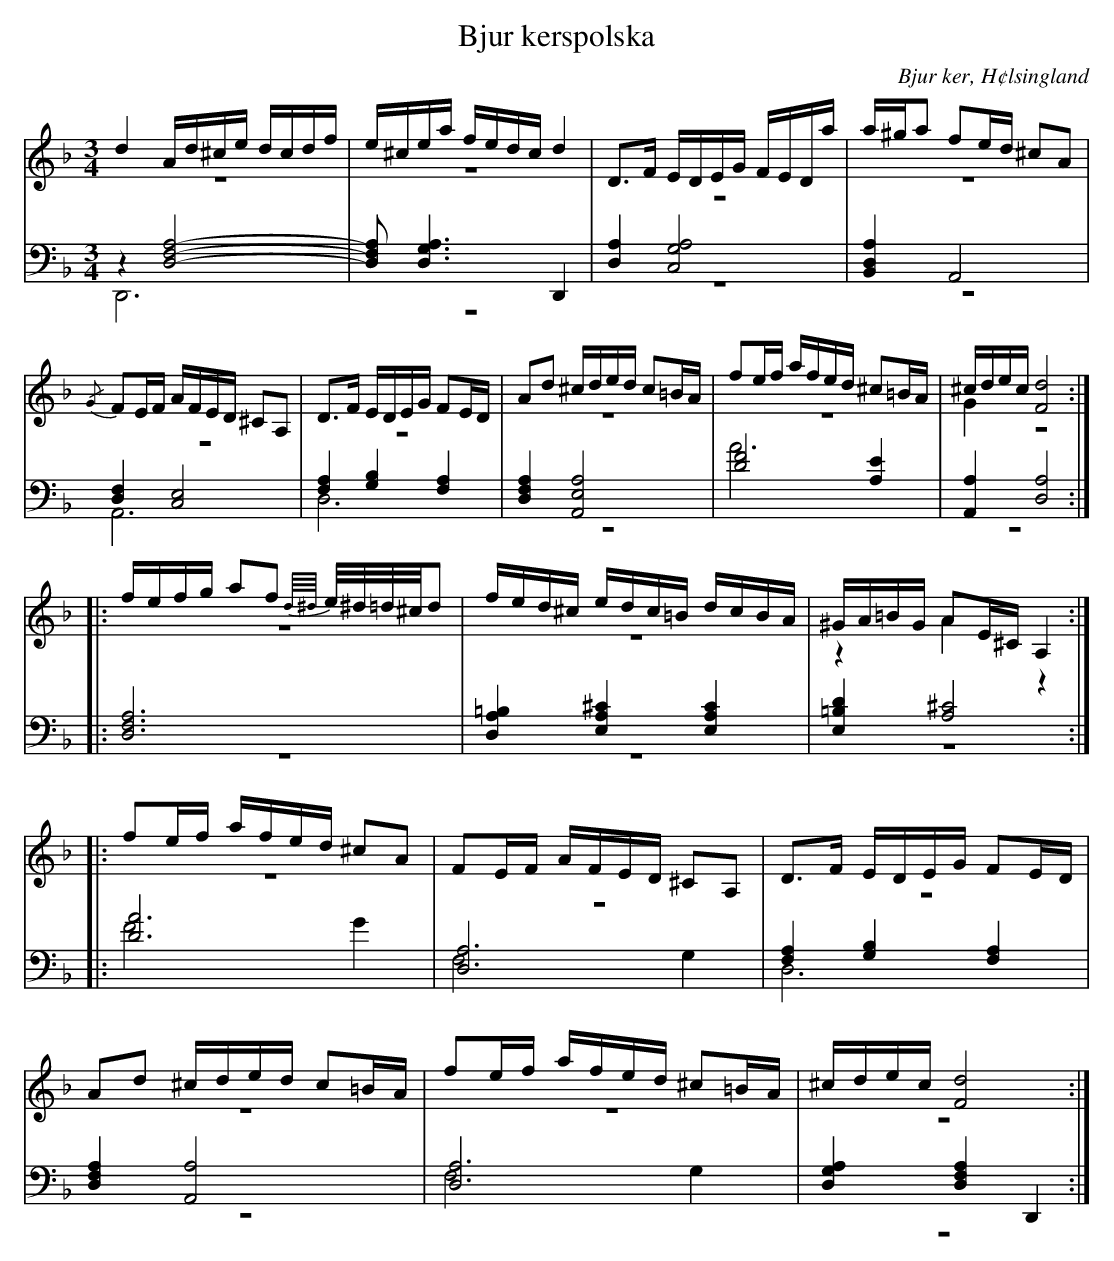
X:1
T: Bjur kerspolska
O: Bjur ker, H¢lsingland
M: 3/4
L: 1/16
K: Dm
V:1
V:2 merge
V:3
V:4 merge
V:1
d4 Ad^ce dcdf |e^cea fedc d4|D2>F2 EDEG FEDa|a^ga2 f2ed ^c2A2|
{/G}F2EF AFED ^C2A,2|D2>F2 EDEG F2ED|A2d2 ^cded c2=BA|f2ef afed ^c2=BA|^cdec [F8d8]:|
|:fefg a2f2 {d//^d//}e/^d/=d/^c/d2 |fed^c edc=B dcBA|^GA=BG A2E^C A,4:|
|:f2ef afed ^c2A2|F2EF AFED ^C2A,2|D2>F2 EDEG F2ED|
A2d2 ^cded c2=BA|f2ef afed ^c2=BA|^cdec [F8d8]:|
V:2
z12|z12|z12|z12|
z12|z12|z12|z12|G4 z8:|
|:z12|z12|z4 A4 z4:|
|:z12|z12|z12|
z12|z12|z12:|
V:3 clef=bass
z4 [D,8F,8 A,8]-|[D,2F,2 A,2] [D,6G,6A,6] D,,4|[D,4A,4] [C,8G,8A,8]|[B,,4D,4A,4] A,,8|
[D,4F,4] [C,8E,8]|[F,4A,4] [G,4B,4] [F,4A,4]|[D,4F,4A,4] [A,,8E,8A,8]|[D8F8] [A,4E4]|[A,,4A,4] [D,8A,8]:|
|:[D,12F,12A,12]|[D,4A,4=B,4] [E,4A,4^C4] [E,4A,4C4]|[E,4=B,4D4] [A,8^C8]:|
|:[D12A12]|[D,12A,12]|[F,4A,4] [G,4B,4] [F,4A,4]|
[D,4F,4A,4] [A,,8A,8]|[D,12A,12]|[D,4G,4A,4] [D,4F,4A,4] D,,4:|
V:4 clef=bass
D,,12|z12|z12|z12|
A,,12|D,12|z12|A12|z12:|
|:z12|z12|z12:|
|:F8 G4|F,8 G,4|D,12|
z12|F,8 G,4|z12:|
